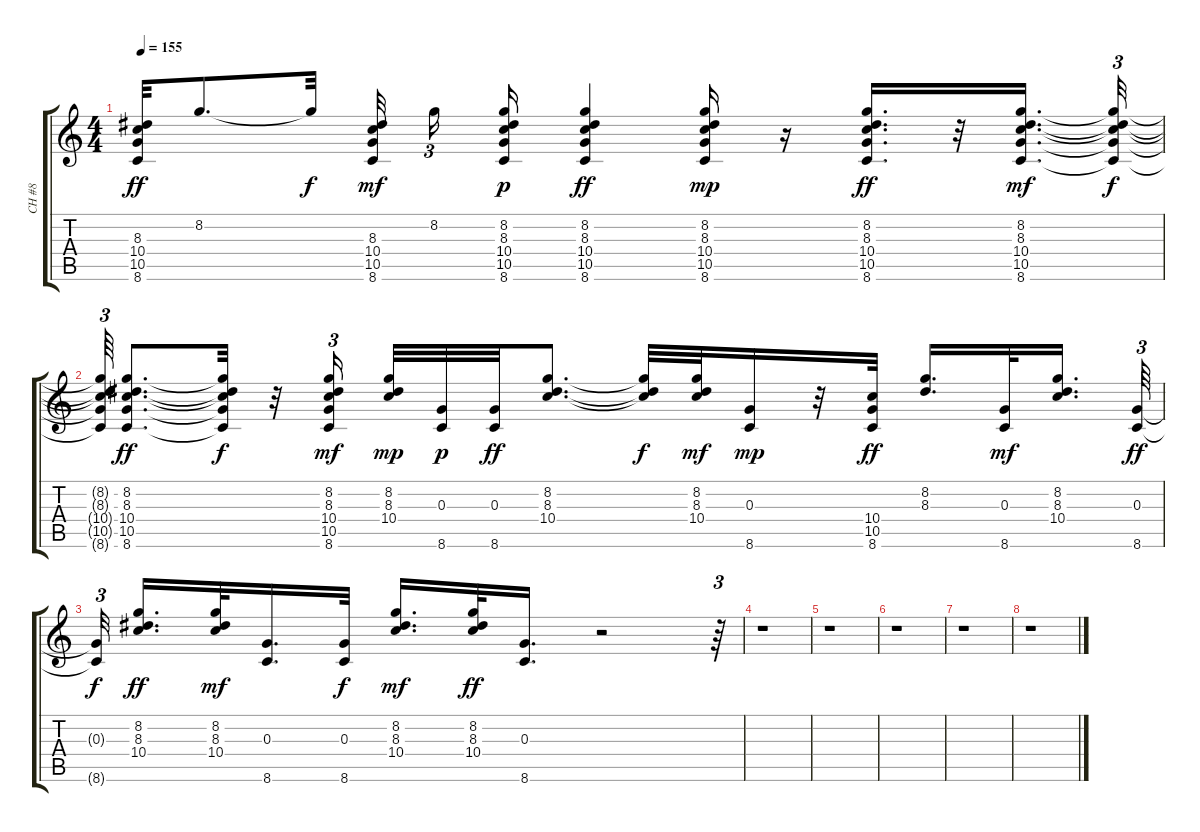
\track ("CH #8" "CH #8") {instrument acousticguitarsteel}
\staff {score tabs}
\tuning (E4 B3 G3 D3 A2 E2) {hide}
\ts (4 4)
\tempo 155
\clef g2
\ks c
(8.3 10.4 10.5 8.6).32{dy ff} 8.2.8{d} 8.2{t}.32{dy f} (8.3 10.4 10.5 8.6).32{dy mf beam splitsecondary} 8.2.16{tu (3 2)} (8.2 8.3 10.4 10.5 8.6).16{dy p} (8.2 8.3 10.4 10.5 8.6).4{dy ff} (8.2 8.3 10.4 10.5 8.6).16{dy mp} r.16 (8.2 8.3 10.4 10.5 8.6).16{d dy ff} r.32 (8.2 8.3 10.4 10.5 8.6).16{d dy mf} (8.2{t} 8.3{t} 10.4{t} 10.5{t} 8.6{t}).32{tu (3 2) dy f} |
(8.2{t} 8.3{t} 10.4{t} 10.5{t} 8.6{t}).64{tu (3 2)} (8.2 8.3 10.4 10.5 8.6).8{d dy ff} (8.2{t} 8.3{t} 10.4{t} 10.5{t} 8.6{t}).32{dy f} r.32 (8.2 8.3 10.4 10.5 8.6).16{tu (3 2) dy mf beam splitsecondary} (8.2 8.3 10.4).32{dy mp} (0.3 8.6).32{dy p} (0.3 8.6).32{dy ff} (8.2 8.3 10.4).8{d} (8.2{t} 8.3{t} 10.4{t}).32{dy f} (8.2 8.3 10.4).32{dy mf} (0.3 8.6).16{dy mp} r.32 (10.4 10.5 8.6).32{dy ff} (8.2 8.3).16{d} (0.3 8.6).32{dy mf} (8.2 8.3 10.4).16{d beam splitsecondary} (0.3 8.6).64{tu (3 2) dy ff} |
(0.3{t} 8.6{t}).32{tu (3 2) dy f beam splitsecondary} (8.2 8.3 10.4).16{d dy ff} (8.2 8.3 10.4).32{dy mf} (0.3 8.6).16{d} (0.3 8.6).32{dy f} (8.2 8.3 10.4).16{d dy mf} (8.2 8.3 10.4).32{dy ff} (0.3 8.6).16{d} r.2 r.64{tu (3 2)} |
r.1 |
r.1 |
r.1 |
r.1 |
r.1
